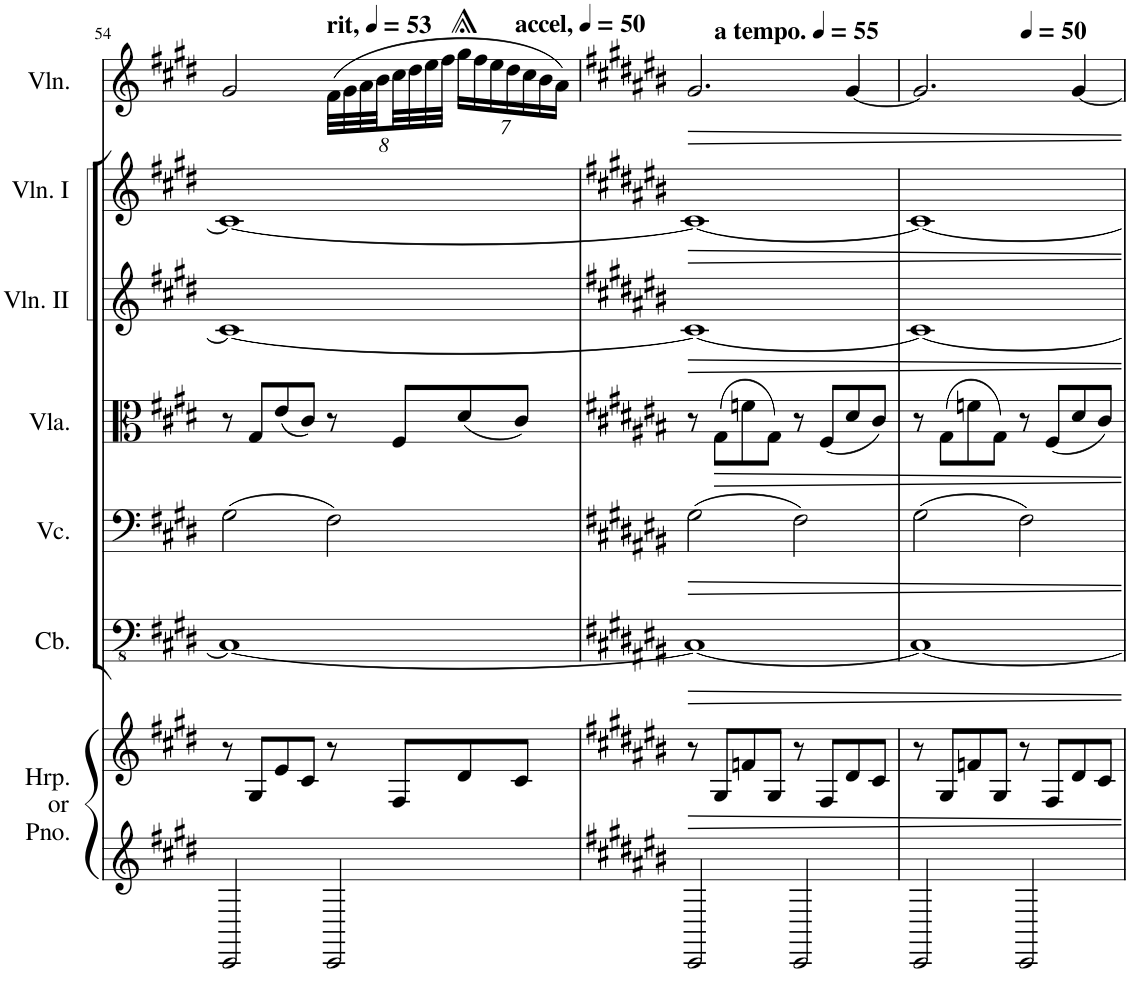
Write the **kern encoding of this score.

**kern	**kern	**kern	**kern	**kern	**kern	**kern	**kern
*part7	*part7	*part6	*part5	*part4	*part3	*part2	*part1
*staff8	*staff7	*staff6	*staff5	*staff4	*staff3	*staff2	*staff1
*I"Harp or Piano	*	*I"Contrabass	*I"Violoncello	*I"Viola	*I"Violin II	*I"Violin I	*I"Violin
*I'Hrp. or Pno.	*	*I'Cb.	*I'Vc.	*I'Vla.	*I'Vln. II	*I'Vln. I	*I'Vln.
!!LO:PB:g=z
*clefG2	*clefG2	*clefFv4	*clefF4	*clefC3	*clefG2	*clefG2	*clefG2
*k[f#c#g#d#]	*k[f#c#g#d#]	*k[f#c#g#d#]	*k[f#c#g#d#]	*k[f#c#g#d#]	*k[f#c#g#d#]	*k[f#c#g#d#]	*k[f#c#g#d#]
*M4/4	*M4/4	*M4/4	*M4/4	*M4/4	*M4/4	*M4/4	*M4/4
=54	=54	=54	=54	=54	=54	=54	=54
*	*	*	*	*	*	*	*^
2CC#/	8r	1CC#_	(2G#\	8r	1c#_	1c#_	2g#/	2..ryy
.	8G#/L	.	.	8G#/L	.	.	.	.
.	8e/	.	.	(8e/	.	.	.	.
.	8c#/J	.	.	8c#/J)	.	.	.	.
*	*	*	*	*	*	*	*MM53	*
!	!	!	!	!	!	!	!LO:TX:a:B:t=rit,	!
2CC#/	8r	.	2F#\)	8r	.	.	(32f#\LLL	.
.	.	.	.	.	.	.	32g#\	.
.	.	.	.	.	.	.	32a\	.
.	.	.	.	.	.	.	32b\	.
.	8F#/L	.	.	8F#/L	.	.	32cc#\	.
.	.	.	.	.	.	.	32dd#\	.
.	.	.	.	.	.	.	32ee\	.
.	.	.	.	.	.	.	32ff#\JJJ	.
*	*	*	*	*	*	*	*Xbrackettup	*
.	8d#/	.	.	(8d#/	.	.	28gg#;<\LL	.
.	.	.	.	.	.	.	28ff#\	.
.	.	.	.	.	.	.	28ee\	.
.	.	.	.	.	.	.	28dd#\	.
*	*	*	*	*	*	*	*MM50	*
!	!	!	!	!	!	!	!	!LO:TX:a:B:t=accel,
.	8c#/J	.	.	8c#/J)	.	.	.	8ryy
.	.	.	.	.	.	.	28cc#\	.
.	.	.	.	.	.	.	28b\	.
.	.	.	.	.	.	.	28a\JJ)	.
=55	=55	=55	=55	=55	=55	=55	=55	=55
*k[f#c#g#d#a#e#b#]	*k[f#c#g#d#a#e#b#]	*k[f#c#g#d#a#e#b#]	*k[f#c#g#d#a#e#b#]	*k[f#c#g#d#a#e#b#]	*k[f#c#g#d#a#e#b#]	*k[f#c#g#d#a#e#b#]	*k[f#c#g#d#a#e#b#]	*
2CC#/	8r	1CC#_	(2G#\	8r	1c#_	1c#_	2.g#/	8ryy
*	*	*	*	*	*	*	*MM55	*
!	!	!	!	!	!	!	!	!LO:TX:a:B:t=a tempo.
.	8G#/L	.	.	(8G#\L	.	.	.	2..ryy
.	8fn/	.	.	8fn\	.	.	.	.
.	8G#/J	.	.	8G#\J)	.	.	.	.
2CC#/	8r	.	2F#\)	8r	.	.	.	.
.	8F#/L	.	.	(8F#/L	.	.	.	.
.	8d#/	.	.	8d#/	.	.	[4g#/	.
.	8c#/J	.	.	8c#/J)	.	.	.	.
=56	=56	=56	=56	=56	=56	=56	=56	=56
2CC#/	8r	1CC#_	(2G#\	8r	1c#_	1c#_	2.g#/]	2ryy
.	8G#/L	.	.	(8G#\L	.	.	.	.
.	8fn/	.	.	8fn\	.	.	.	.
.	8G#/J	.	.	8G#\J)	.	.	.	.
*	*	*	*	*	*	*	*MM50	*
2CC#/	8r	.	2F#\)	8r	.	.	.	2ryy
.	8F#/L	.	.	(8F#/L	.	.	.	.
.	8d#/	.	.	8d#/	.	.	[4g#/	.
.	8c#/J	.	.	8c#/J)	.	.	.	.
*	*	*	*	*	*	*	*v	*v
=	=	=	=	=	=	=	=
*-	*-	*-	*-	*-	*-	*-	*-
